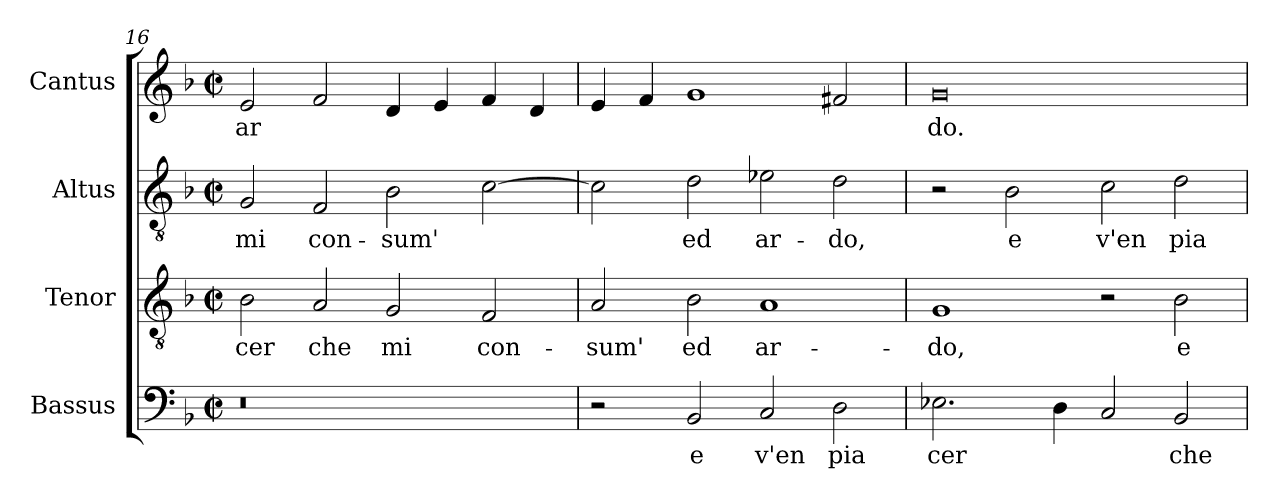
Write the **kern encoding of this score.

**kern	**text	**kern	**text	**kern	**text	**kern	**text
*part4	*part4	*part3	*part3	*part2	*part2	*part1	*part1
*staff4	*staff4	*staff3	*staff3	*staff2	*staff2	*staff1	*staff1
*I"Bassus	*	*I"Tenor	*	*I"Altus	*	*I"Cantus	*
*clefF4	*	*clefGv2	*	*clefGv2	*	*clefG2	*
*k[b-]	*	*k[b-]	*	*k[b-]	*	*k[b-]	*
*F:	*	*F:	*	*F:	*	*F:	*
*M2/2	*	*M2/2	*	*M2/2	*	*M2/2	*
*met(c|)	*	*met(c|)	*	*met(c|)	*	*met(c|)	*
=16	=16	=16	=16	=16	=16	=16	=16
!	!	!	!LO:LY:b:cj	!	!LO:LY:b:cj	!	!LO:LY:b:cj
0r	.	2B-\	-cer	2G/	mi	2e/	ar
!	!	!	!LO:LY:b:cj	!	!LO:LY:b:cj	!	!
.	.	2A/	che	2F/	con-	2f/	.
!	!	!	!LO:LY:b:cj	!	!LO:LY:b	!	!
.	.	2G/	mi	2B-\	-sum'	4d/	.
.	.	.	.	.	.	4e/	.
!	!	!	!LO:LY:b:cj	!	!	!	!
.	.	2F/	con-	[>2c\	.	4f/	.
.	.	.	.	.	.	4d/	.
=17	=17	=17	=17	=17	=17	=17	=17
!	!	!	!LO:LY:b:cj	!	!	!	!
2r	.	2A/	-sum'	2c\]	.	4e/	.
.	.	.	.	.	.	4f/	.
!	!LO:LY:b:cj	!	!LO:LY:b:cj	!	!LO:LY:b:cj	!	!
2BB-/	e	2B-\	ed	2d\	ed	1g	.
!	!LO:LY:b:cj	!	!LO:LY:b:cj	!	!LO:LY:b:cj	!	!
2C/	v'en	1A	ar-	2e-\	ar-	.	.
!	!LO:LY:b:cj	!	!	!	!LO:LY:b:cj	!	!
2D\	pia	.	.	2d\	-do,	2f#/	.
=18	=18	=18	=18	=18	=18	=18	=18
!	!LO:LY:b	!	!LO:LY:b:cj	!	!	!	!LO:LY:b:cj
2.E-\	cer	1G	-do,	2r	.	0g	do.
!	!	!	!	!	!LO:LY:b:cj	!	!
.	.	.	.	2B-\	e	.	.
4D\	.	.	.	.	.	.	.
!	!	!	!	!	!LO:LY:b:cj	!	!
2C/	.	2r	.	2c\	v'en	.	.
!	!LO:LY:b:cj	!	!LO:LY:b:cj	!	!LO:LY:b:cj	!	!
2BB-/	che	2B-\	e	2d\	pia-	.	.
=	=	=	=	=	=	=	=
*-	*-	*-	*-	*-	*-	*-	*-
